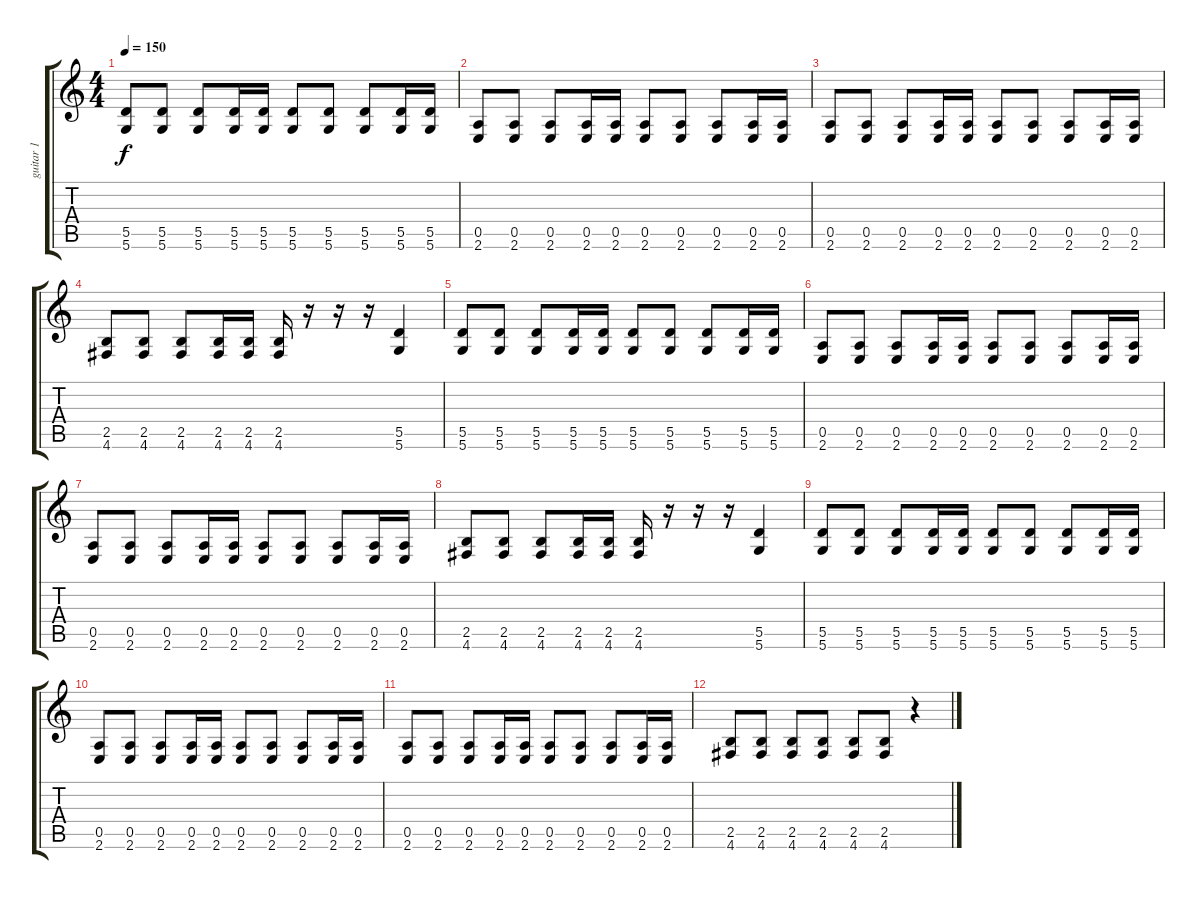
\track ("guitar 1" "guitar 1") {instrument overdrivenguitar}
\staff {score tabs}
\tuning (E4 B3 G3 D3 A2 D2) {hide}
\ts (4 4)
\tempo 150
\clef g2
\ks c
(5.5 5.6).8{dy f} (5.5 5.6).8 (5.5 5.6).8 (5.5 5.6).16 (5.5 5.6).16 (5.5 5.6).8 (5.5 5.6).8 (5.5 5.6).8 (5.5 5.6).16 (5.5 5.6).16 |
(0.5 2.6).8 (0.5 2.6).8 (0.5 2.6).8 (0.5 2.6).16 (0.5 2.6).16 (0.5 2.6).8 (0.5 2.6).8 (0.5 2.6).8 (0.5 2.6).16 (0.5 2.6).16 |
(0.5 2.6).8 (0.5 2.6).8 (0.5 2.6).8 (0.5 2.6).16 (0.5 2.6).16 (0.5 2.6).8 (0.5 2.6).8 (0.5 2.6).8 (0.5 2.6).16 (0.5 2.6).16 |
(2.5 4.6).8 (2.5 4.6).8 (2.5 4.6).8 (2.5 4.6).16 (2.5 4.6).16 (2.5 4.6).16 r.16 r.16 r.16 (5.5 5.6).4 |
(5.5 5.6).8 (5.5 5.6).8 (5.5 5.6).8 (5.5 5.6).16 (5.5 5.6).16 (5.5 5.6).8 (5.5 5.6).8 (5.5 5.6).8 (5.5 5.6).16 (5.5 5.6).16 |
(0.5 2.6).8 (0.5 2.6).8 (0.5 2.6).8 (0.5 2.6).16 (0.5 2.6).16 (0.5 2.6).8 (0.5 2.6).8 (0.5 2.6).8 (0.5 2.6).16 (0.5 2.6).16 |
(0.5 2.6).8 (0.5 2.6).8 (0.5 2.6).8 (0.5 2.6).16 (0.5 2.6).16 (0.5 2.6).8 (0.5 2.6).8 (0.5 2.6).8 (0.5 2.6).16 (0.5 2.6).16 |
(2.5 4.6).8 (2.5 4.6).8 (2.5 4.6).8 (2.5 4.6).16 (2.5 4.6).16 (2.5 4.6).16 r.16 r.16 r.16 (5.5 5.6).4 |
(5.5 5.6).8 (5.5 5.6).8 (5.5 5.6).8 (5.5 5.6).16 (5.5 5.6).16 (5.5 5.6).8 (5.5 5.6).8 (5.5 5.6).8 (5.5 5.6).16 (5.5 5.6).16 |
(0.5 2.6).8 (0.5 2.6).8 (0.5 2.6).8 (0.5 2.6).16 (0.5 2.6).16 (0.5 2.6).8 (0.5 2.6).8 (0.5 2.6).8 (0.5 2.6).16 (0.5 2.6).16 |
(0.5 2.6).8 (0.5 2.6).8 (0.5 2.6).8 (0.5 2.6).16 (0.5 2.6).16 (0.5 2.6).8 (0.5 2.6).8 (0.5 2.6).8 (0.5 2.6).16 (0.5 2.6).16 |
(2.5 4.6).8 (2.5 4.6).8 (2.5 4.6).8 (2.5 4.6).8 (2.5 4.6).8 (2.5 4.6).8 r.4
